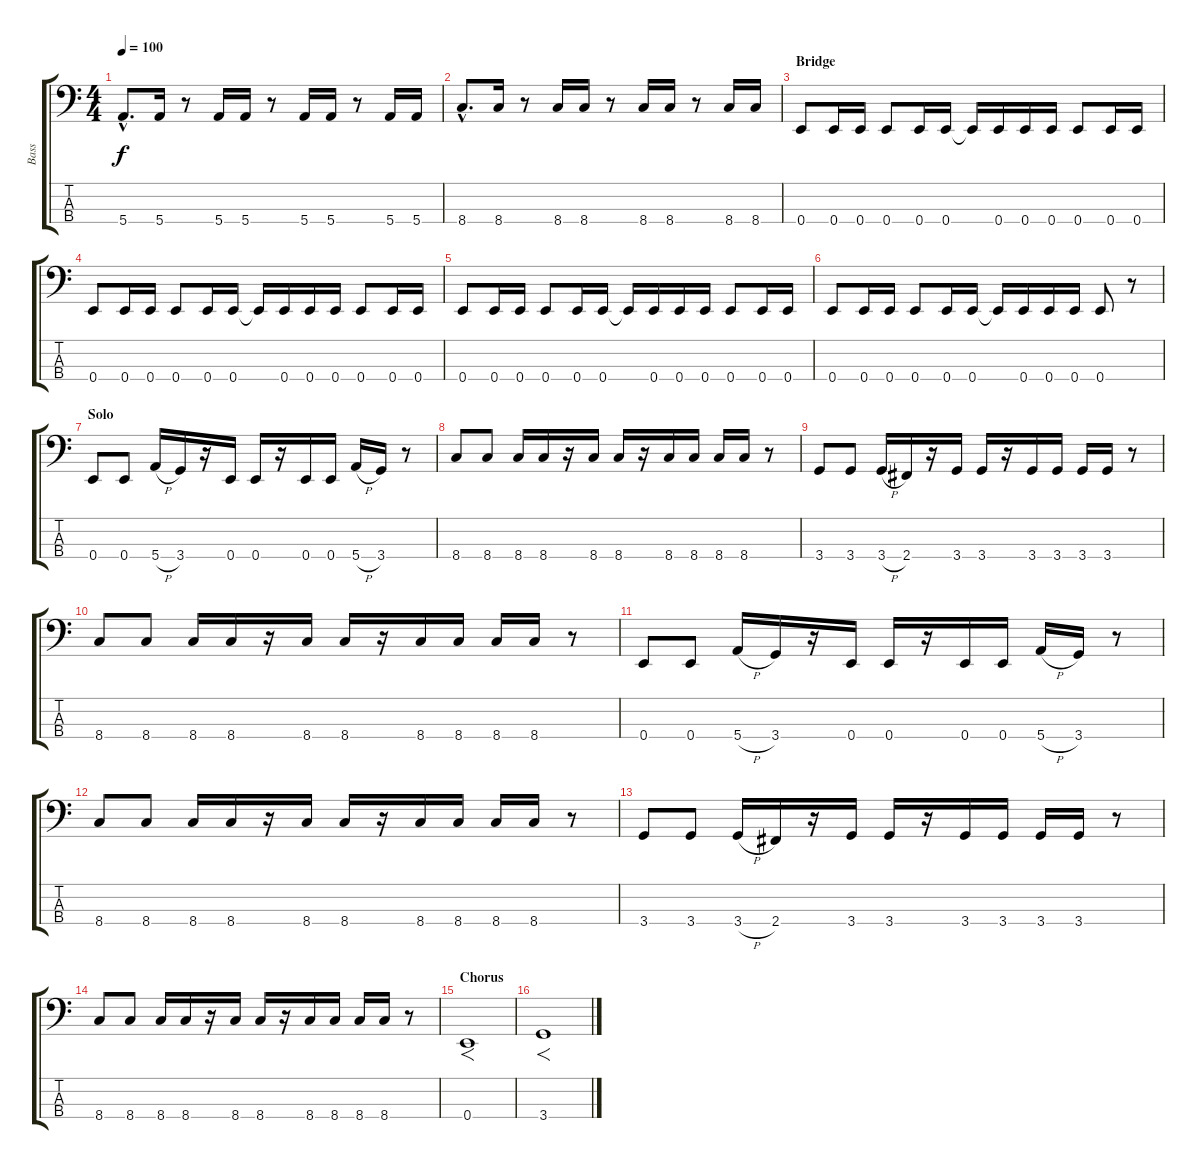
\track ("Bass" "Bass") {instrument electricbassfinger}
\staff {score tabs}
\tuning (G2 D2 A1 E1) {hide}
\ts (4 4)
\tempo 100
\clef f4
\ks c
5.4{hac}.8{d dy f} 5.4.16 r.8 5.4.16 5.4.16 r.8 5.4.16 5.4.16 r.8 5.4.16 5.4.16 |
8.4{hac}.8{d} 8.4.16 r.8 8.4.16 8.4.16 r.8 8.4.16 8.4.16 r.8 8.4.16 8.4.16 |
\section ("" "Bridge")
0.4.8 0.4.16 0.4.16 0.4.8 0.4.16 0.4.16 0.4{t}.16 0.4.16 0.4.16 0.4.16 0.4.8 0.4.16 0.4.16 |
0.4.8 0.4.16 0.4.16 0.4.8 0.4.16 0.4.16 0.4{t}.16 0.4.16 0.4.16 0.4.16 0.4.8 0.4.16 0.4.16 |
0.4.8 0.4.16 0.4.16 0.4.8 0.4.16 0.4.16 0.4{t}.16 0.4.16 0.4.16 0.4.16 0.4.8 0.4.16 0.4.16 |
0.4.8 0.4.16 0.4.16 0.4.8 0.4.16 0.4.16 0.4{t}.16 0.4.16 0.4.16 0.4.16 0.4.8 r.8 |
\section ("" "Solo")
0.4.8 0.4.8 5.4{h}.16 3.4.16 r.16 0.4.16 0.4.16 r.16 0.4.16 0.4.16 5.4{h}.16 3.4.16 r.8 |
8.4.8 8.4.8 8.4.16 8.4.16 r.16 8.4.16 8.4.16 r.16 8.4.16 8.4.16 8.4.16 8.4.16 r.8 |
3.4.8 3.4.8 3.4{h}.16 2.4.16 r.16 3.4.16 3.4.16 r.16 3.4.16 3.4.16 3.4.16 3.4.16 r.8 |
8.4.8 8.4.8 8.4.16 8.4.16 r.16 8.4.16 8.4.16 r.16 8.4.16 8.4.16 8.4.16 8.4.16 r.8 |
0.4.8 0.4.8 5.4{h}.16 3.4.16 r.16 0.4.16 0.4.16 r.16 0.4.16 0.4.16 5.4{h}.16 3.4.16 r.8 |
8.4.8 8.4.8 8.4.16 8.4.16 r.16 8.4.16 8.4.16 r.16 8.4.16 8.4.16 8.4.16 8.4.16 r.8 |
3.4.8 3.4.8 3.4{h}.16 2.4.16 r.16 3.4.16 3.4.16 r.16 3.4.16 3.4.16 3.4.16 3.4.16 r.8 |
8.4.8 8.4.8 8.4.16 8.4.16 r.16 8.4.16 8.4.16 r.16 8.4.16 8.4.16 8.4.16 8.4.16 r.8 |
\section ("" "Chorus")
0.4.1{f} |
3.4.1{f}
